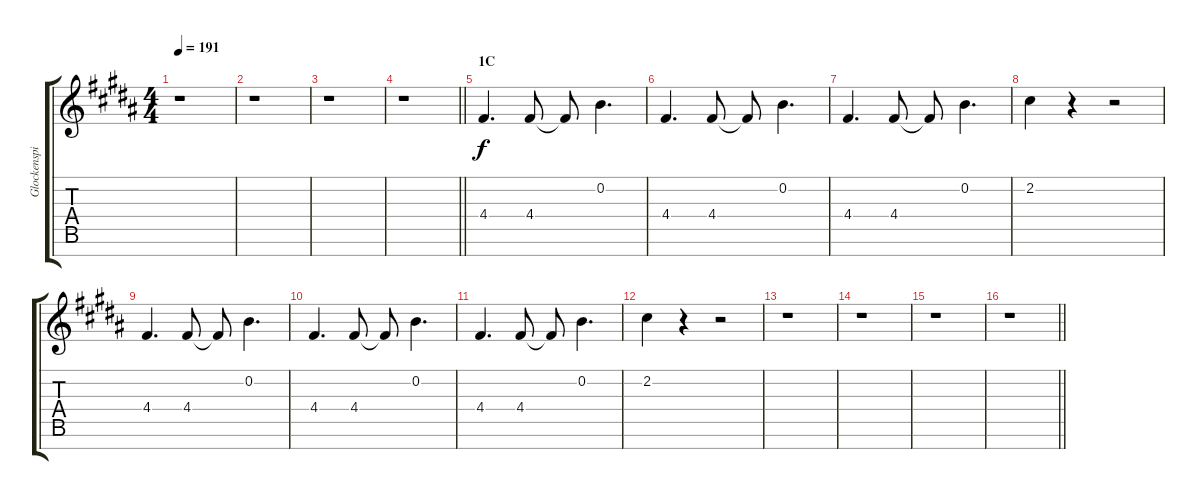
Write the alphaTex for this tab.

\track ("Glockenspiel" "Glockenspi") {instrument glockenspiel}
\staff {score tabs}
\tuning (E5 B4 G4 D4 A3 E3 B2) {hide}
\ts (4 4)
\tempo 191
\clef g2
\ks b
r.1{dy f} |
r.1 |
r.1 |
\barLineRight lightlight
r.1 |
\section ("" "1C")
4.4.4{d} 4.4.8 4.4{t}.8 0.2.4{d} |
4.4.4{d} 4.4.8 4.4{t}.8 0.2.4{d} |
4.4.4{d} 4.4.8 4.4{t}.8 0.2.4{d} |
2.2.4 r.4 r.2 |
4.4.4{d} 4.4.8 4.4{t}.8 0.2.4{d} |
4.4.4{d} 4.4.8 4.4{t}.8 0.2.4{d} |
4.4.4{d} 4.4.8 4.4{t}.8 0.2.4{d} |
2.2.4 r.4 r.2 |
r.1 |
r.1 |
r.1 |
\barLineRight lightlight
r.1
